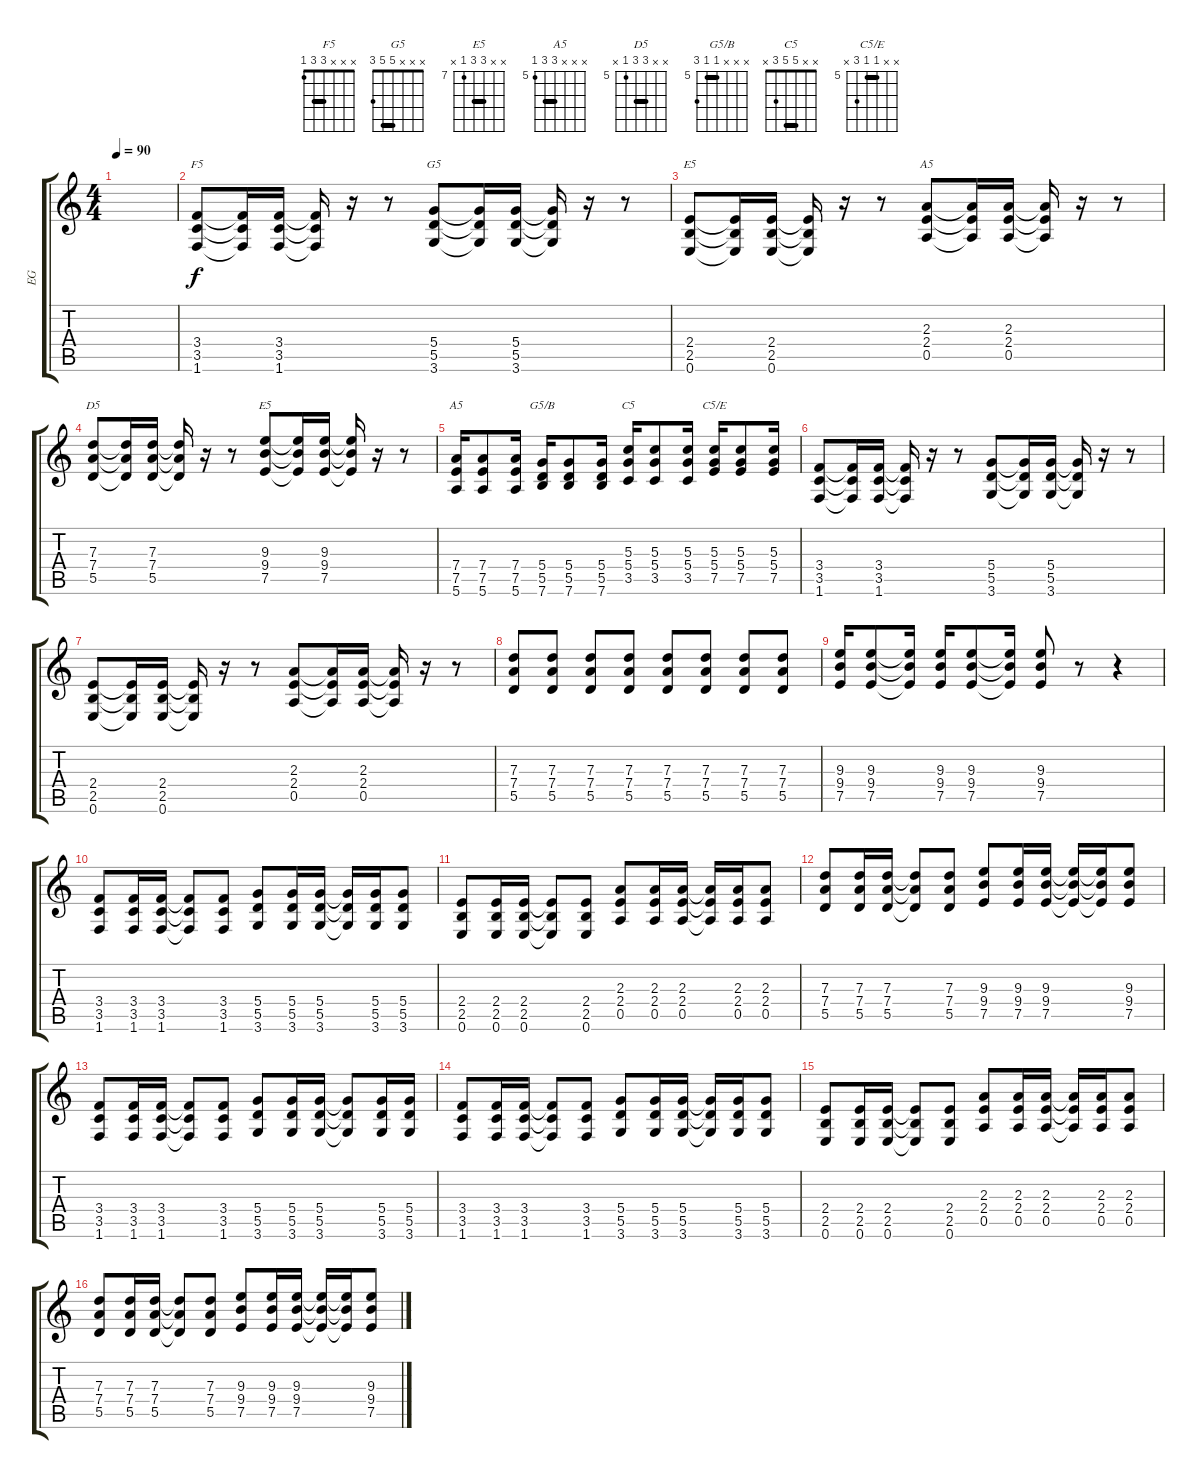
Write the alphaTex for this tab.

\track ("EG" "EG") {instrument overdrivenguitar}
\staff {score tabs}
\tuning (E4 B3 G3 D3 A2 E2) {hide}
\chord ("F5" x x x 3 3 1) {barre 3}
\chord ("G5" x x x 5 5 3) {barre 5}
\chord ("E5" x x x 2 2 0) {barre 2}
\chord ("A5" x x 2 2 0 x) {barre 2}
\chord ("D5" x x 7 7 5 x) {firstfret 5 barre 7}
\chord ("E5" x x 9 9 7 x) {firstfret 7 barre 9}
\chord ("A5" x x x 7 7 5) {firstfret 5 barre 7}
\chord ("G5/B" x x x 5 5 7) {firstfret 5 barre 5}
\chord ("C5" x x 5 5 3 x) {barre 5}
\chord ("C5/E" x x 5 5 7 x) {firstfret 5 barre 5}
\ts (4 4)
\tempo 90
\clef g2
\ks aminor
|
(3.4 3.5 1.6).8{ch "F5"} (3.4{t} 3.5{t} 1.6{t}).16 (3.4 3.5 1.6).16 (3.4{t} 3.5{t} 1.6{t}).16 r.16 r.8 (5.4 5.5 3.6).8{ch "G5"} (5.4{t} 5.5{t} 3.6{t}).16 (5.4 5.5 3.6).16 (5.4{t} 5.5{t} 3.6{t}).16 r.16 r.8 |
(2.4 2.5 0.6).8{ch "E5"} (2.4{t} 2.5{t} 0.6{t}).16 (2.4 2.5 0.6).16 (2.4{t} 2.5{t} 0.6{t}).16 r.16 r.8 (2.3 2.4 0.5).8{ch "A5"} (2.3{t} 2.4{t} 0.5{t}).16 (2.3 2.4 0.5).16 (2.3{t} 2.4{t} 0.5{t}).16 r.16 r.8 |
(7.3 7.4 5.5).8{ch "D5"} (7.3{t} 7.4{t} 5.5{t}).16 (7.3 7.4 5.5).16 (7.3{t} 7.4{t} 5.5{t}).16 r.16 r.8 (9.3 9.4 7.5).8{ch "E5"} (9.3{t} 9.4{t} 7.5{t}).16 (9.3 9.4 7.5).16 (9.3{t} 9.4{t} 7.5{t}).16 r.16 r.8 |
(7.4 7.5 5.6).16{ch "A5"} (7.4 7.5 5.6).8 (7.4 7.5 5.6).16 (5.4 5.5 7.6).16{ch "G5/B"} (5.4 5.5 7.6).8 (5.4 5.5 7.6).16 (5.3 5.4 3.5).16{ch "C5"} (5.3 5.4 3.5).8 (5.3 5.4 3.5).16 (5.3 5.4 7.5).16{ch "C5/E"} (5.3 5.4 7.5).8 (5.3 5.4 7.5).16 |
(3.4 3.5 1.6).8 (3.4{t} 3.5{t} 1.6{t}).16 (3.4 3.5 1.6).16 (3.4{t} 3.5{t} 1.6{t}).16 r.16 r.8 (5.4 5.5 3.6).8 (5.4{t} 5.5{t} 3.6{t}).16 (5.4 5.5 3.6).16 (5.4{t} 5.5{t} 3.6{t}).16 r.16 r.8 |
(2.4 2.5 0.6).8 (2.4{t} 2.5{t} 0.6{t}).16 (2.4 2.5 0.6).16 (2.4{t} 2.5{t} 0.6{t}).16 r.16 r.8 (2.3 2.4 0.5).8 (2.3{t} 2.4{t} 0.5{t}).16 (2.3 2.4 0.5).16 (2.3{t} 2.4{t} 0.5{t}).16 r.16 r.8 |
\ks c
(7.3 7.4 5.5).8 (7.3 7.4 5.5).8 (7.3 7.4 5.5).8 (7.3 7.4 5.5).8 (7.3 7.4 5.5).8 (7.3 7.4 5.5).8 (7.3 7.4 5.5).8 (7.3 7.4 5.5).8 |
(9.3 9.4 7.5).16 (9.3 9.4 7.5).8 (9.3{t} 9.4{t} 7.5{t}).16 (9.3 9.4 7.5).16 (9.3 9.4 7.5).8 (9.3{t} 9.4{t} 7.5{t}).16 (9.3 9.4 7.5).8 r.8 r.4 |
\ks aminor
(3.4 3.5 1.6).8 (3.4 3.5 1.6).16 (3.4 3.5 1.6).16 (3.4{t} 3.5{t} 1.6{t}).8 (3.4 3.5 1.6).8 (5.4 5.5 3.6).8 (5.4 5.5 3.6).16 (5.4 5.5 3.6).16 (5.4{t} 5.5{t} 3.6{t}).16 (5.4 5.5 3.6).16 (5.4 5.5 3.6).8 |
(2.4 2.5 0.6).8 (2.4 2.5 0.6).16 (2.4 2.5 0.6).16 (2.4{t} 2.5{t} 0.6{t}).8 (2.4 2.5 0.6).8 (2.3 2.4 0.5).8 (2.3 2.4 0.5).16 (2.3 2.4 0.5).16 (2.3{t} 2.4{t} 0.5{t}).16 (2.3 2.4 0.5).16 (2.3 2.4 0.5).8 |
(7.3 7.4 5.5).8 (7.3 7.4 5.5).16 (7.3 7.4 5.5).16 (7.3{t} 7.4{t} 5.5{t}).8 (7.3 7.4 5.5).8 (9.3 9.4 7.5).8 (9.3 9.4 7.5).16 (9.3 9.4 7.5).16 (9.3{t} 9.4{t} 7.5{t}).16 (9.3{t} 9.4{t} 7.5{t}).16 (9.3 9.4 7.5).8 |
\ks c
(3.4 3.5 1.6).8 (3.4 3.5 1.6).16 (3.4 3.5 1.6).16 (3.4{t} 3.5{t} 1.6{t}).8 (3.4 3.5 1.6).8 (5.4 5.5 3.6).8 (5.4 5.5 3.6).16 (5.4 5.5 3.6).16 (5.4{t} 5.5{t} 3.6{t}).8 (5.4 5.5 3.6).16 (5.4 5.5 3.6).16 |
\ks aminor
(3.4 3.5 1.6).8 (3.4 3.5 1.6).16 (3.4 3.5 1.6).16 (3.4{t} 3.5{t} 1.6{t}).8 (3.4 3.5 1.6).8 (5.4 5.5 3.6).8 (5.4 5.5 3.6).16 (5.4 5.5 3.6).16 (5.4{t} 5.5{t} 3.6{t}).16 (5.4 5.5 3.6).16 (5.4 5.5 3.6).8 |
(2.4 2.5 0.6).8 (2.4 2.5 0.6).16 (2.4 2.5 0.6).16 (2.4{t} 2.5{t} 0.6{t}).8 (2.4 2.5 0.6).8 (2.3 2.4 0.5).8 (2.3 2.4 0.5).16 (2.3 2.4 0.5).16 (2.3{t} 2.4{t} 0.5{t}).16 (2.3 2.4 0.5).16 (2.3 2.4 0.5).8 |
(7.3 7.4 5.5).8 (7.3 7.4 5.5).16 (7.3 7.4 5.5).16 (7.3{t} 7.4{t} 5.5{t}).8 (7.3 7.4 5.5).8 (9.3 9.4 7.5).8 (9.3 9.4 7.5).16 (9.3 9.4 7.5).16 (9.3{t} 9.4{t} 7.5{t}).16 (9.3{t} 9.4{t} 7.5{t}).16 (9.3 9.4 7.5).8
